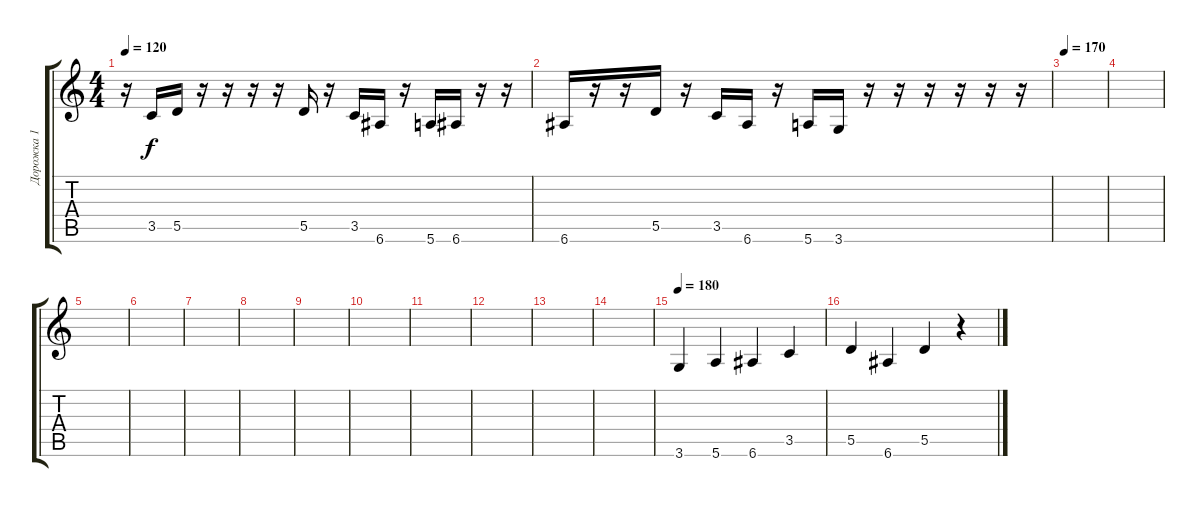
\track ("Дорожка 1" "Дорожка 1") {instrument distortionguitar}
\staff {score tabs}
\tuning (E4 B3 G3 D3 A2 E2) {hide}
\ts (4 4)
\tempo 120
\clef g2
\ks c
r.16{dy f} 3.5.16 5.5.16 r.16 r.16 r.16 r.16 5.5.16 r.16 3.5.16 6.6.16 r.16 5.6.16 6.6.16 r.16 r.16 |
6.6.16 r.16 r.16 5.5.16 r.16 3.5.16 6.6.16 r.16 5.6.16 3.6.16 r.16 r.16 r.16 r.16 r.16 r.16 |
\tempo 170
|
|
|
|
|
|
|
|
|
|
|
|
\tempo 180
3.6.4 5.6.4 6.6.4 3.5.4 |
5.5.4 6.6.4 5.5.4 r.4
